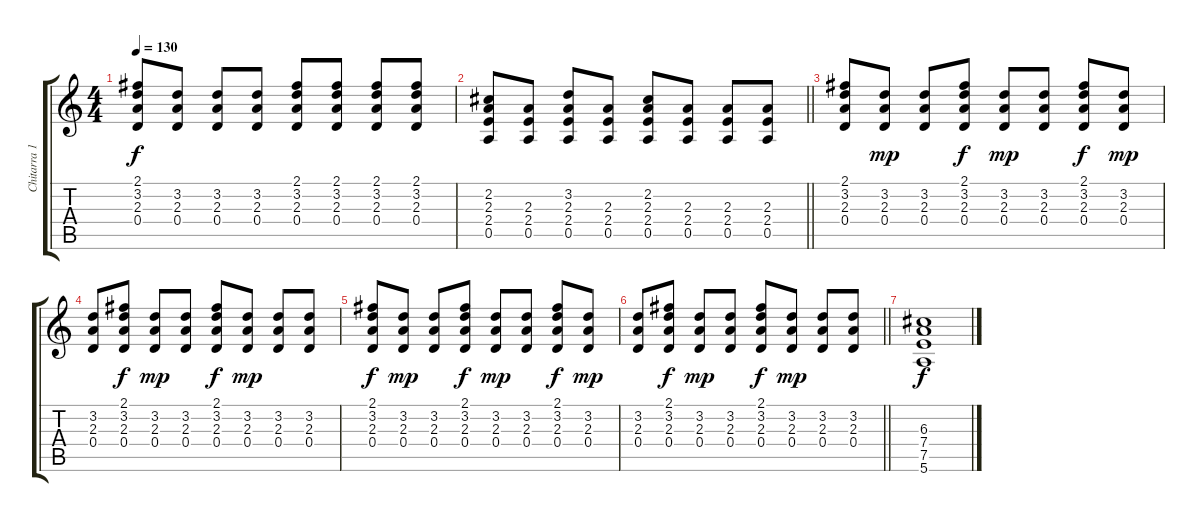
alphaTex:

\track ("Chitarra 1" "Chitarra 1") {instrument overdrivenguitar}
\staff {score tabs}
\tuning (E4 B3 G3 D3 A2 E2) {hide}
\ts (4 4)
\tempo 130
\clef g2
\ks c
(2.1{t} 3.2{t} 2.3{t} 0.4{t}).8{dy f} (3.2 2.3 0.4).8 (3.2 2.3 0.4).8 (3.2 2.3 0.4).8 (2.1 3.2 2.3 0.4).8 (2.1 3.2 2.3 0.4).8 (2.1 3.2 2.3 0.4).8 (2.1 3.2 2.3 0.4).8 |
\barLineRight lightlight
(2.2 2.3 2.4 0.5).8 (2.3 2.4 0.5).8 (3.2 2.3 2.4 0.5).8 (2.3 2.4 0.5).8 (2.2 2.3 2.4 0.5).8 (2.3 2.4 0.5).8 (2.3 2.4 0.5).8 (2.3 2.4 0.5).8 |
(2.1 3.2 2.3 0.4).8 (3.2 2.3 0.4).8{dy mp} (3.2 2.3 0.4).8 (2.1 3.2 2.3 0.4).8{dy f} (3.2 2.3 0.4).8{dy mp} (3.2 2.3 0.4).8 (2.1 3.2 2.3 0.4).8{dy f} (3.2 2.3 0.4).8{dy mp} |
(3.2 2.3 0.4).8 (2.1 3.2 2.3 0.4).8{dy f} (3.2 2.3 0.4).8{dy mp} (3.2 2.3 0.4).8 (2.1 3.2 2.3 0.4).8{dy f} (3.2 2.3 0.4).8{dy mp} (3.2 2.3 0.4).8 (3.2 2.3 0.4).8 |
(2.1 3.2 2.3 0.4).8{dy f} (3.2 2.3 0.4).8{dy mp} (3.2 2.3 0.4).8 (2.1 3.2 2.3 0.4).8{dy f} (3.2 2.3 0.4).8{dy mp} (3.2 2.3 0.4).8 (2.1 3.2 2.3 0.4).8{dy f} (3.2 2.3 0.4).8{dy mp} |
\barLineRight lightlight
(3.2 2.3 0.4).8 (2.1 3.2 2.3 0.4).8{dy f} (3.2 2.3 0.4).8{dy mp} (3.2 2.3 0.4).8 (2.1 3.2 2.3 0.4).8{dy f} (3.2 2.3 0.4).8{dy mp} (3.2 2.3 0.4).8 (3.2 2.3 0.4).8 |
(6.3 7.4 7.5 5.6).1{dy f}
